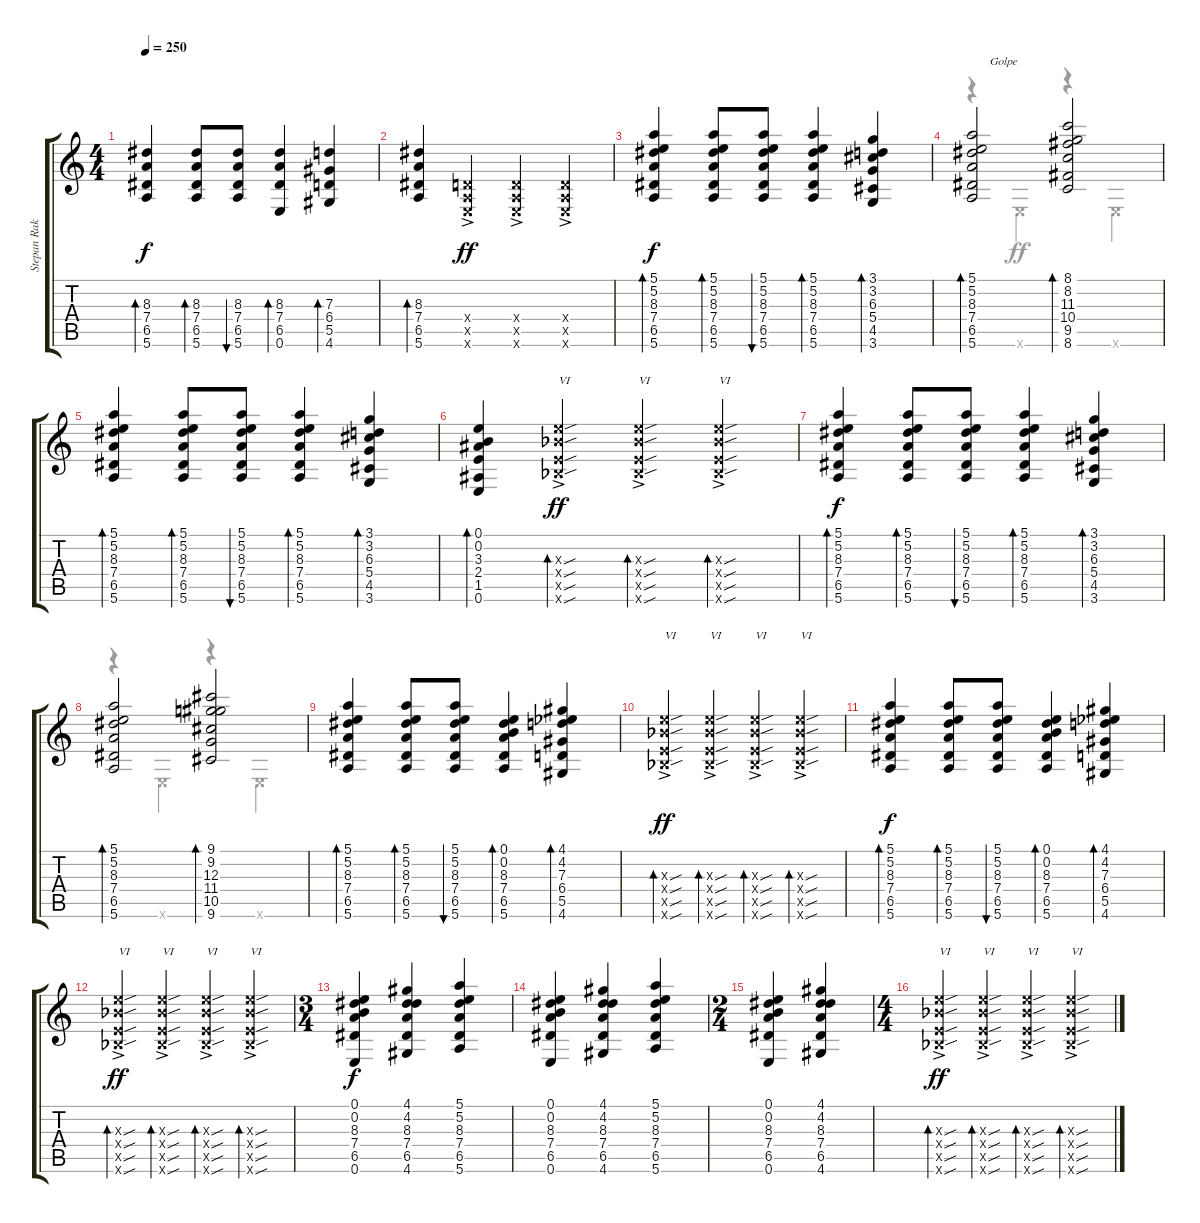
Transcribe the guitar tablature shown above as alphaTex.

\track ("Stepan Rak" "Stepan Rak") {instrument acousticguitarnylon}
\staff {score tabs}
\tuning (E4 B3 G3 D3 A2 E2) {hide}
\voice
\ts (4 4)
\tempo 250
\clef g2
\ks c
(8.3 7.4 6.5 5.6).4{bd 60 dy f} (8.3 7.4 6.5 5.6).8{bd 60} (8.3 7.4 6.5 5.6).8{bu 60} (8.3 7.4 6.5 0.6).4{bd 60} (7.3 6.4 5.5 4.6).4{bd 60} |
(8.3 7.4 6.5 5.6).4{bd 60} (0.4{ac x} 0.5{ac x} 0.6{ac x}).4{dy ff} (0.4{ac x} 0.5{ac x} 0.6{ac x}).4 (0.4{ac x} 0.5{ac x} 0.6{ac x}).4 |
(5.1 5.2 8.3 7.4 6.5 5.6).4{bd 60 dy f} (5.1 5.2 8.3 7.4 6.5 5.6).8{bd 60} (5.1 5.2 8.3 7.4 6.5 5.6).8{bu 60} (5.1 5.2 8.3 7.4 6.5 5.6).4{bd 60} (3.1 3.2 6.3 5.4 4.5 3.6).4{bd 60} |
(5.1 5.2 8.3 7.4 6.5 5.6).2{bd 60 txt "      Golpe"} (8.1 8.2 11.3 10.4 9.5 8.6).2{bd 60} |
(5.1 5.2 8.3 7.4 6.5 5.6).4{bd 60} (5.1 5.2 8.3 7.4 6.5 5.6).8{bd 60} (5.1 5.2 8.3 7.4 6.5 5.6).8{bu 60} (5.1 5.2 8.3 7.4 6.5 5.6).4{bd 60} (3.1 3.2 6.3 5.4 4.5 3.6).4{bd 60} |
(0.1 0.2 3.3 2.4 1.5 0.6).4{bd 60} (9.3{sou ac x} 8.4{sou ac x acc b} 7.5{sou ac x} 6.6{sou ac x acc b}).4{bd 60 txt "VI" dy ff} (9.3{sou ac x} 8.4{sou ac x acc b} 7.5{sou ac x} 6.6{sou ac x acc b}).4{bd 60 txt "VI"} (9.3{sou ac x} 8.4{sou ac x acc b} 7.5{sou ac x} 6.6{sou ac x acc b}).4{bd 60 txt "VI"} |
(5.1 5.2 8.3 7.4 6.5 5.6).4{bd 60 dy f} (5.1 5.2 8.3 7.4 6.5 5.6).8{bd 60} (5.1 5.2 8.3 7.4 6.5 5.6).8{bu 60} (5.1 5.2 8.3 7.4 6.5 5.6).4{bd 60} (3.1 3.2 6.3 5.4 4.5 3.6).4{bd 60} |
(5.1 5.2 8.3 7.4 6.5 5.6).2{bd 60} (9.1 9.2 12.3 11.4 10.5 9.6).2{bd 60} |
(5.1 5.2 8.3 7.4 6.5 5.6).4{bd 60} (5.1 5.2 8.3 7.4 6.5 5.6).8{bd 60} (5.1 5.2 8.3 7.4 6.5 5.6).8{bu 60} (0.1 0.2 8.3 7.4 6.5 5.6).4{bd 60} (4.1 4.2{acc b} 7.3 6.4 5.5 4.6).4{bd 60} |
(9.3{sou ac x} 8.4{sou ac x acc b} 7.5{sou ac x} 6.6{sou ac x acc b}).4{bd 60 txt "VI" dy ff} (9.3{sou ac x} 8.4{sou ac x acc b} 7.5{sou ac x} 6.6{sou ac x acc b}).4{bd 60 txt "VI"} (9.3{sou ac x} 8.4{sou ac x acc b} 7.5{sou ac x} 6.6{sou ac x acc b}).4{bd 60 txt "VI"} (9.3{sou ac x} 8.4{sou ac x acc b} 7.5{sou ac x} 6.6{sou ac x acc b}).4{bd 60 txt "VI"} |
(5.1 5.2 8.3 7.4 6.5 5.6).4{bd 60 dy f} (5.1 5.2 8.3 7.4 6.5 5.6).8{bd 60} (5.1 5.2 8.3 7.4 6.5 5.6).8{bu 60} (0.1 0.2 8.3 7.4 6.5 5.6).4{bd 60} (4.1 4.2{acc b} 7.3 6.4 5.5 4.6).4{bd 60} |
(9.3{sou ac x} 8.4{sou ac x acc b} 7.5{sou ac x} 6.6{sou ac x acc b}).4{bd 60 txt "VI" dy ff} (9.3{sou ac x} 8.4{sou ac x acc b} 7.5{sou ac x} 6.6{sou ac x acc b}).4{bd 60 txt "VI"} (9.3{sou ac x} 8.4{sou ac x acc b} 7.5{sou ac x} 6.6{sou ac x acc b}).4{bd 60 txt "VI"} (9.3{sou ac x} 8.4{sou ac x acc b} 7.5{sou ac x} 6.6{sou ac x acc b}).4{bd 60 txt "VI"} |
\ts (3 4)
(0.1 0.2 8.3 7.4 6.5 0.6).4{dy f} (4.1 4.2 8.3 7.4 6.5 4.6).4 (5.1 5.2 8.3 7.4 6.5 5.6).4 |
(0.1 0.2 8.3 7.4 6.5 0.6).4 (4.1 4.2 8.3 7.4 6.5 4.6).4 (5.1 5.2 8.3 7.4 6.5 5.6).4 |
\ts (2 4)
(0.1 0.2 8.3 7.4 6.5 0.6).4 (4.1 4.2 8.3 7.4 6.5 4.6).4 |
\ts (4 4)
(9.3{sou ac x} 8.4{sou ac x acc b} 7.5{sou ac x} 6.6{sou ac x acc b}).4{bd 60 txt "VI" dy ff} (9.3{sou ac x} 8.4{sou ac x acc b} 7.5{sou ac x} 6.6{sou ac x acc b}).4{bd 60 txt "VI"} (9.3{sou ac x} 8.4{sou ac x acc b} 7.5{sou ac x} 6.6{sou ac x acc b}).4{bd 60 txt "VI"} (9.3{sou ac x} 8.4{sou ac x acc b} 7.5{sou ac x} 6.6{sou ac x acc b}).4{bd 60 txt "VI"}
\voice
\clef g2
\ottava regular
\simile none
\ks c
|
|
|
r.4 0.6{x}.4 r.4 0.6{x}.4 |
|
|
|
r.4 0.6{x}.4 r.4 0.6{x}.4 |
|
|
|
|
|
|
|
